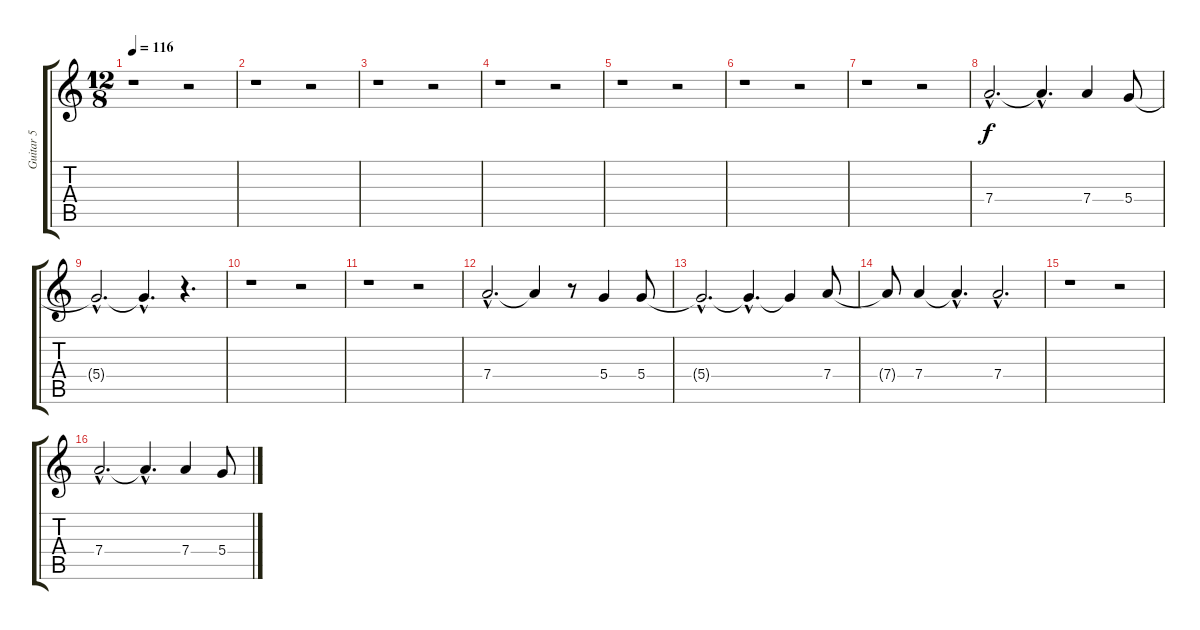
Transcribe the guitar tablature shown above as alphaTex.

\track ("Guitar 5" "Guitar 5") {instrument electricguitarclean}
\staff {score tabs}
\tuning (E4 B3 G3 D3 A2 E2) {hide}
\ts (12 8)
\tempo 116
\clef g2
\ks c
r.1{dy f} r.2 |
r.1 r.2 |
r.1 r.2 |
r.1 r.2 |
r.1 r.2 |
r.1 r.2 |
r.1 r.2 |
7.4{hac}.2{d} 7.4{hac t}.4{d} 7.4.4 5.4.8 |
5.4{hac t}.2{d} 5.4{hac t}.4{d} r.4{d} |
r.1 r.2 |
r.1 r.2 |
7.4{hac}.2{d} 7.4{t}.4 r.8 5.4.4 5.4.8 |
5.4{hac t}.2{d} 5.4{hac t}.4{d} 5.4{t}.4 7.4.8 |
7.4{t}.8 7.4.4 7.4{hac t}.4{d} 7.4{hac}.2{d} |
r.1 r.2 |
7.4{hac}.2{d} 7.4{hac t}.4{d} 7.4.4 5.4.8
